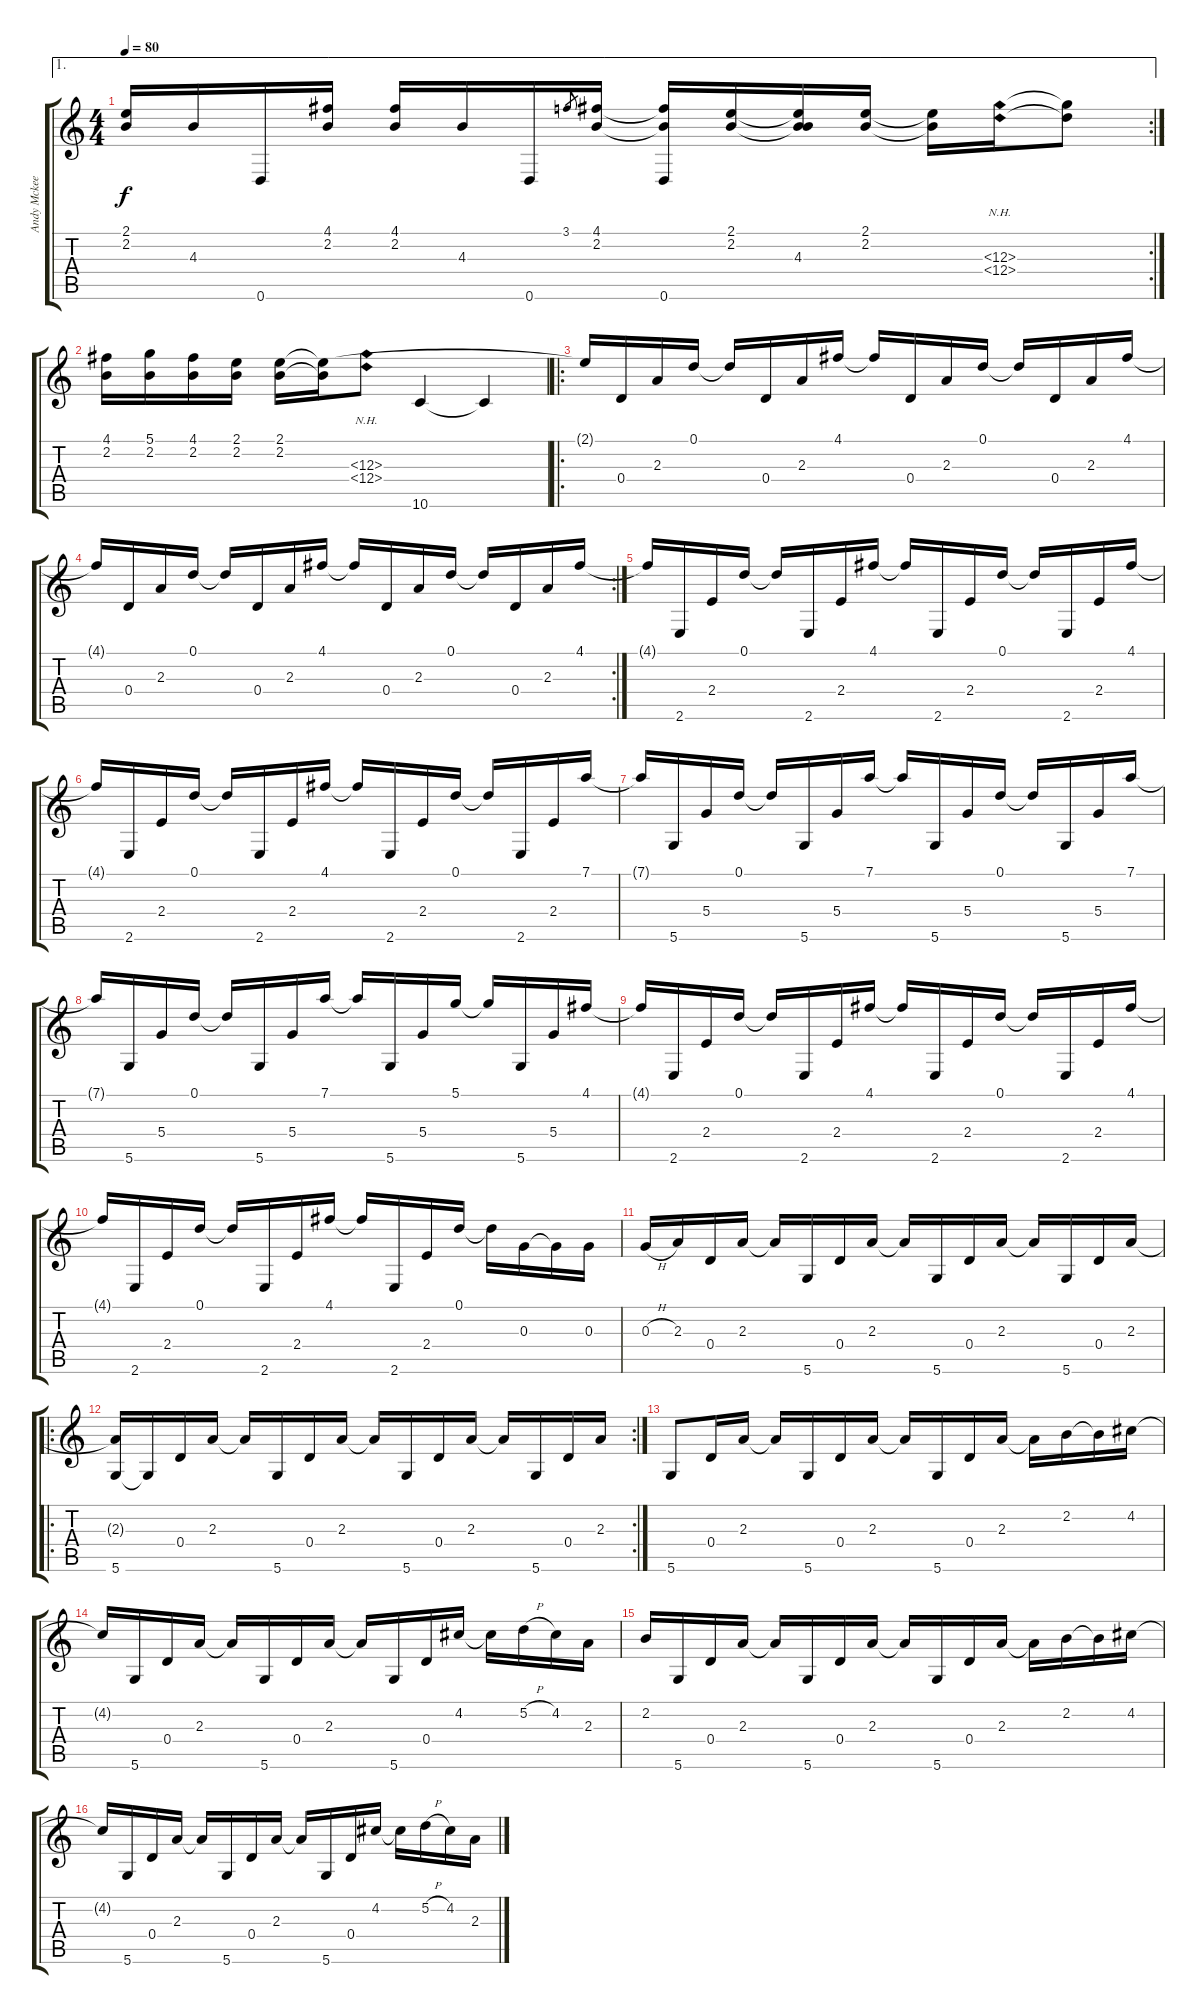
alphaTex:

\track ("Andy Mckee" "Andy Mckee") {instrument acousticguitarnylon}
\staff {score tabs}
\tuning (D4 A3 G3 D3 A2 D2) {hide}
\ae 1
\rc 2
\ts (4 4)
\tempo 80
\clef g2
\ks c
(2.1 2.2).16{dy f} 4.3.16 0.6.16 (4.1 2.2).16 (4.1 2.2).16 4.3.16 0.6.16 3.1.8{gr} (4.1 2.2).16 (4.1{t} 2.2{t} 0.6).16 (2.1 2.2).16 (2.1{t} 2.2{t} 4.3).16 (2.1 2.2).16 (2.1{t} 2.2{t}).16 (12.3{nh} 12.4{nh}).16 (12.3{t} 12.4{t}).8 |
(4.1 2.2).16 (5.1 2.2).16 (4.1 2.2).16 (2.1 2.2).16 (2.1 2.2).16 (2.1{t} 2.2{t}).16 (12.3{nh} 12.4{nh}).8 10.6.4 10.6{t}.4 |
\ro
2.1{t}.16 0.4.16 2.3.16 0.1.16 0.1{t}.16 0.4.16 2.3.16 4.1.16 4.1{t}.16 0.4.16 2.3.16 0.1.16 0.1{t}.16 0.4.16 2.3.16 4.1.16 |
\rc 2
4.1{t}.16 0.4.16 2.3.16 0.1.16 0.1{t}.16 0.4.16 2.3.16 4.1.16 4.1{t}.16 0.4.16 2.3.16 0.1.16 0.1{t}.16 0.4.16 2.3.16 4.1.16 |
4.1{t}.16 2.6.16 2.4.16 0.1.16 0.1{t}.16 2.6.16 2.4.16 4.1.16 4.1{t}.16 2.6.16 2.4.16 0.1.16 0.1{t}.16 2.6.16 2.4.16 4.1.16 |
4.1{t}.16 2.6.16 2.4.16 0.1.16 0.1{t}.16 2.6.16 2.4.16 4.1.16 4.1{t}.16 2.6.16 2.4.16 0.1.16 0.1{t}.16 2.6.16 2.4.16 7.1.16 |
7.1{t}.16 5.6.16 5.4.16 0.1.16 0.1{t}.16 5.6.16 5.4.16 7.1.16 7.1{t}.16 5.6.16 5.4.16 0.1.16 0.1{t}.16 5.6.16 5.4.16 7.1.16 |
7.1{t}.16 5.6.16 5.4.16 0.1.16 0.1{t}.16 5.6.16 5.4.16 7.1.16 7.1{t}.16 5.6.16 5.4.16 5.1.16 5.1{t}.16 5.6.16 5.4.16 4.1.16 |
4.1{t}.16 2.6.16 2.4.16 0.1.16 0.1{t}.16 2.6.16 2.4.16 4.1.16 4.1{t}.16 2.6.16 2.4.16 0.1.16 0.1{t}.16 2.6.16 2.4.16 4.1.16 |
4.1{t}.16 2.6.16 2.4.16 0.1.16 0.1{t}.16 2.6.16 2.4.16 4.1.16 4.1{t}.16 2.6.16 2.4.16 0.1.16 0.1{t}.16 0.3.16 0.3{t}.16 0.3.16 |
0.3{h}.16 2.3.16 0.4.16 2.3.16 2.3{t}.16 5.6.16 0.4.16 2.3.16 2.3{t}.16 5.6.16 0.4.16 2.3.16 2.3{t}.16 5.6.16 0.4.16 2.3.16 |
\ro
\rc 2
(2.3{t} 5.6).16 5.6{t}.16 0.4.16 2.3.16 2.3{t}.16 5.6.16 0.4.16 2.3.16 2.3{t}.16 5.6.16 0.4.16 2.3.16 2.3{t}.16 5.6.16 0.4.16 2.3.16 |
5.6.8 0.4.16 2.3.16 2.3{t}.16 5.6.16 0.4.16 2.3.16 2.3{t}.16 5.6.16 0.4.16 2.3.16 2.3{t}.16 2.2.16 2.2{t}.16 4.2.16 |
4.2{t}.16 5.6.16 0.4.16 2.3.16 2.3{t}.16 5.6.16 0.4.16 2.3.16 2.3{t}.16 5.6.16 0.4.16 4.2.16 4.2{t}.16 5.2{h}.16 4.2.16 2.3.16 |
2.2.16 5.6.16 0.4.16 2.3.16 2.3{t}.16 5.6.16 0.4.16 2.3.16 2.3{t}.16 5.6.16 0.4.16 2.3.16 2.3{t}.16 2.2.16 2.2{t}.16 4.2.16 |
4.2{t}.16 5.6.16 0.4.16 2.3.16 2.3{t}.16 5.6.16 0.4.16 2.3.16 2.3{t}.16 5.6.16 0.4.16 4.2.16 4.2{t}.16 5.2{h}.16 4.2.16 2.3.16
